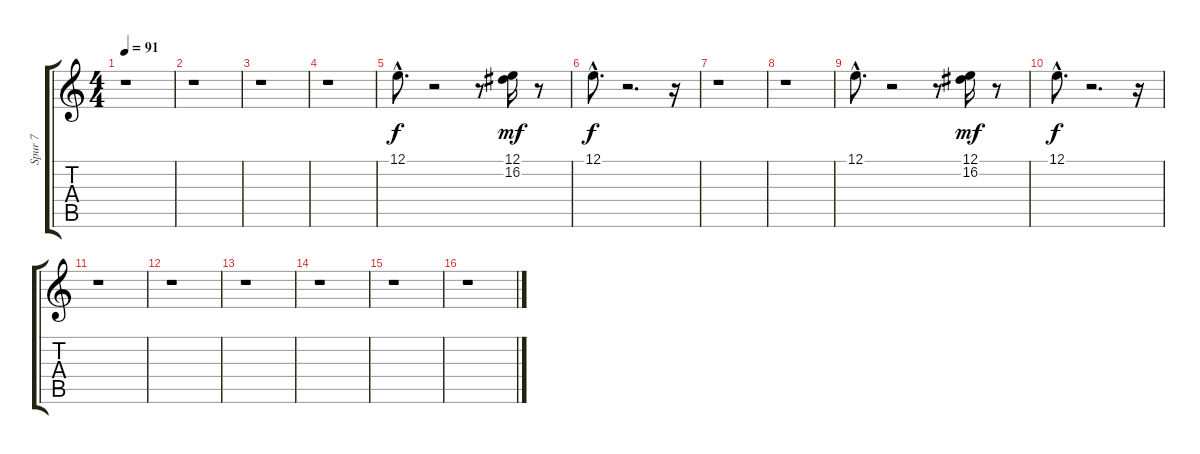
\track ("Spur 7" "Spur 7") {instrument lead3calliope}
\staff {score tabs}
\tuning (E4 B3 G3 D3 A2 E2) {hide}
\ts (4 4)
\tempo 91
\clef g2
\ks c
r.1{dy f} |
r.1 |
r.1 |
r.1 |
12.1{hac}.8{d} r.2 r.8 (12.1 16.2).16{dy mf} r.8 |
12.1{hac}.8{d dy f} r.2{d} r.16 |
r.1 |
r.1 |
12.1{hac}.8{d} r.2 r.8 (12.1 16.2).16{dy mf} r.8 |
12.1{hac}.8{d dy f} r.2{d} r.16 |
r.1 |
r.1 |
r.1 |
r.1 |
r.1 |
r.1
